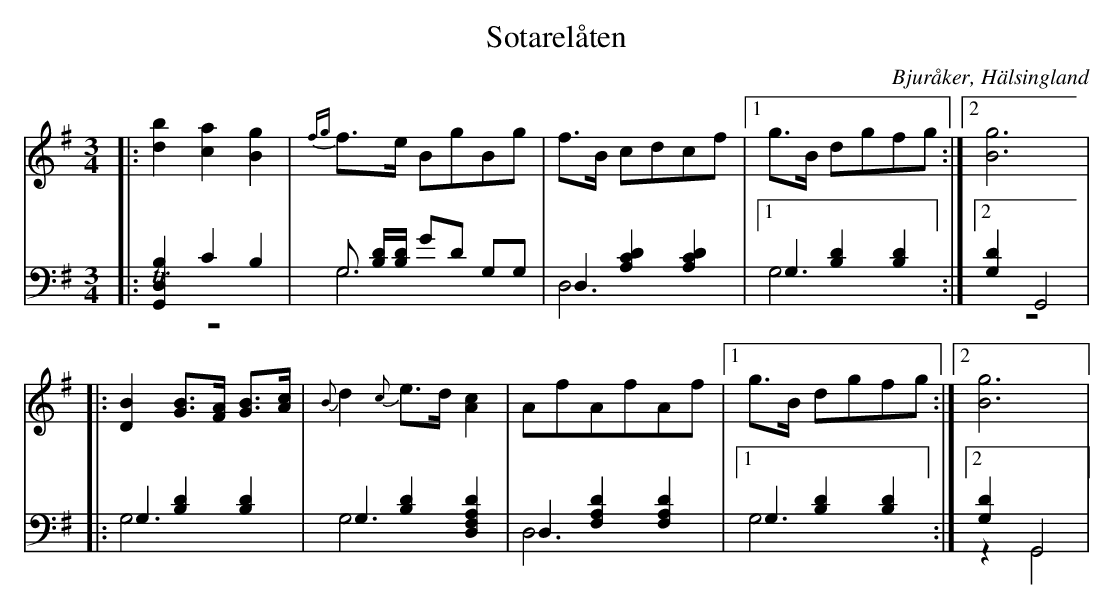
X:1
T: Sotarelåten
O: Bjuråker, Hälsingland
M: 3/4
L: 1/8
K: G
V:1
V:2
V:3 merge
V:1
|:[d2b2] [c2a2] [B2g2]|{fg}f>e BgBg|f>B cdcf |1g>B dgfg :|2 [B6g6]|
|:[D2B2] [GB]>[FA] [GB]>[Ac]|{B}d2 {c}e>d [A2c2]|AfAfAf |1g>B dgfg :|2 [B6g6]|
V:2 clef=bass
|:[G,,2 TD,2B,2] C2 B,2|G, [B,/ D/][B,/ D/] GD G,G,|D,2 [A,2 C2 D2] [A,2 C2 D2]|1G,2 [B,2 D2] [B,2 D2]:|2 [G,2D2] G,,4|
|:G,2 [B,2 D2] [B,2 D2]|G,2 [B,2 D2] [D,2 F,2A,2D2]|D,2 [F,2 A,2 D2] [F,2 A,2 D2]|1 G,2 [B,2 D2] [B,2 D2] :|2 [G,2D2] G,,4|
V:3 clef=bass
|:z6|G,6|D,6|1G,6:|2 z6|
|:G,6|G,6|D,6|1 G,6 :|2 z2 G,,4|
